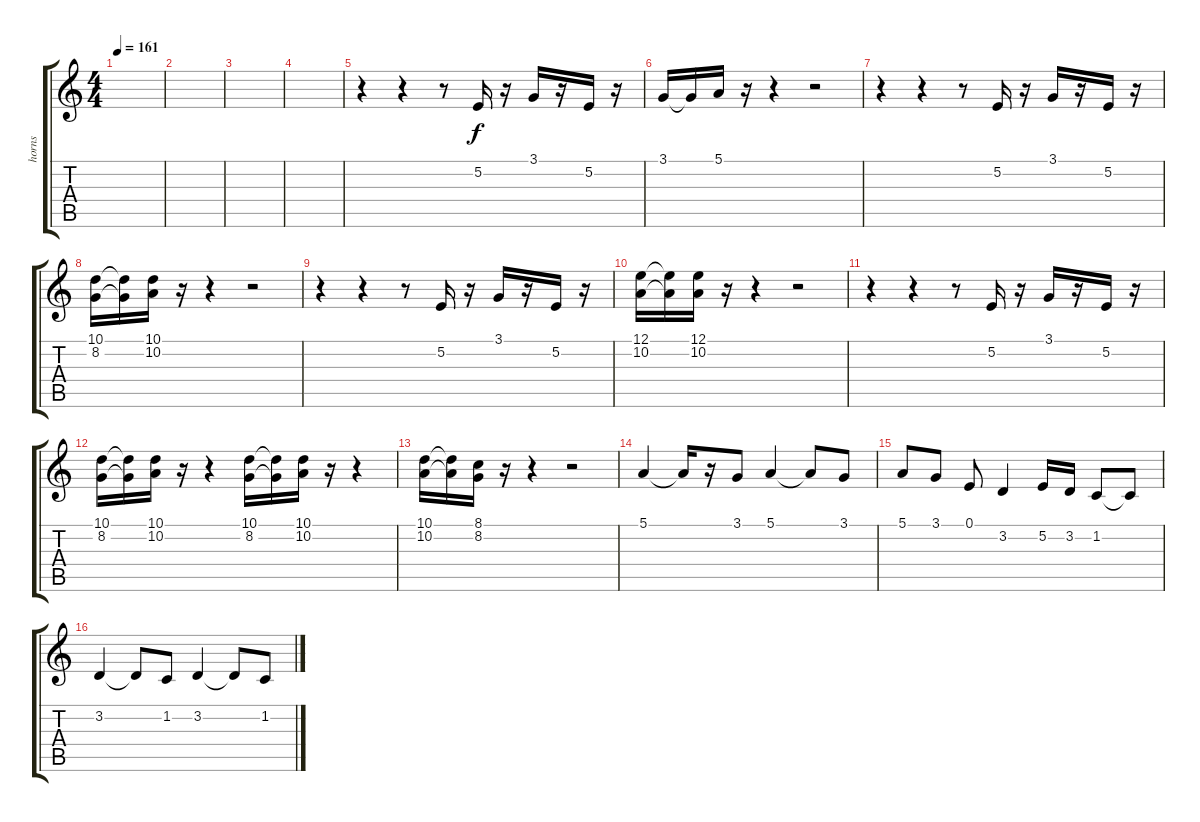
\track ("horns" "horns") {instrument trumpet}
\staff {score tabs}
\tuning (E4 B3 G3 D3 A2 E2) {hide}
\ts (4 4)
\tempo 161
\clef g2
\ks c
|
|
|
|
r.4 r.4 r.8 5.2.16{dy f} r.16 3.1.16 r.16 5.2.16 r.16 |
3.1.16 3.1{t}.16 5.1.16 r.16 r.4 r.2 |
r.4 r.4 r.8 5.2.16 r.16 3.1.16 r.16 5.2.16 r.16 |
(10.1 8.2).16 (10.1{t} 8.2{t}).16 (10.1 10.2).16 r.16 r.4 r.2 |
r.4 r.4 r.8 5.2.16 r.16 3.1.16 r.16 5.2.16 r.16 |
(12.1 10.2).16 (12.1{t} 10.2{t}).16 (12.1 10.2).16 r.16 r.4 r.2 |
r.4 r.4 r.8 5.2.16 r.16 3.1.16 r.16 5.2.16 r.16 |
(10.1 8.2).16 (10.1{t} 8.2{t}).16 (10.1 10.2).16 r.16 r.4 (10.1 8.2).16 (10.1{t} 8.2{t}).16 (10.1 10.2).16 r.16 r.4 |
(10.1 10.2).16 (10.1{t} 10.2{t}).16 (8.1 8.2).16 r.16 r.4 r.2 |
5.1.4 5.1{t}.16 r.16 3.1.8 5.1.4 5.1{t}.8 3.1.8 |
5.1.8 3.1.8 0.1.8 3.2.4 5.2.16 3.2.16 1.2.8 1.2{t}.8 |
3.2.4 3.2{t}.8 1.2.8 3.2.4 3.2{t}.8 1.2.8
